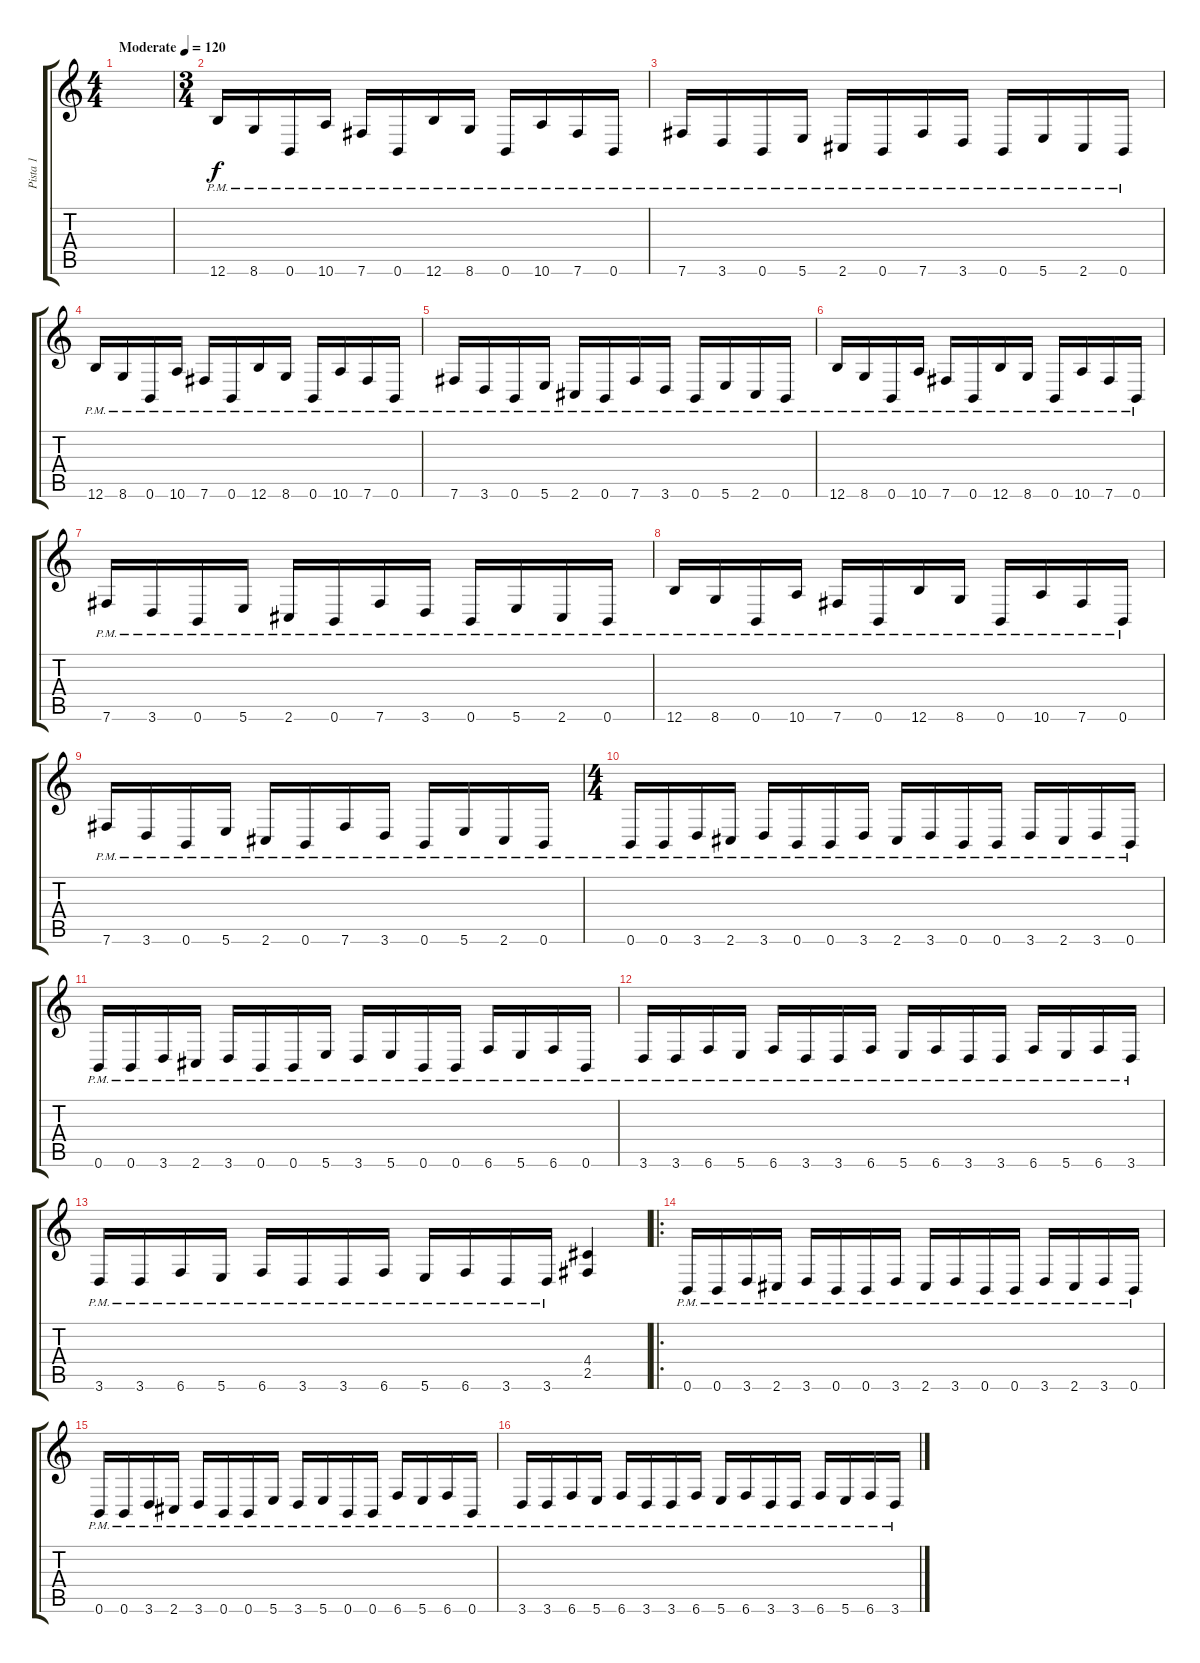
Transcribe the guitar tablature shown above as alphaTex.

\track ("Pista 1" "Pista 1") {instrument distortionguitar}
\staff {score tabs}
\tuning (B3 Gb3 D3 A2 E2 B1) {hide}
\ts (4 4)
\tempo (120 "Moderate")
\clef g2
\ks c
|
\ts (3 4)
12.6{pm}.16 8.6{pm}.16 0.6{pm}.16 10.6{pm}.16 7.6{pm}.16 0.6{pm}.16 12.6{pm}.16 8.6{pm}.16 0.6{pm}.16 10.6{pm}.16 7.6{pm}.16 0.6{pm}.16 |
7.6{pm}.16 3.6{pm}.16 0.6{pm}.16 5.6{pm}.16 2.6{pm}.16 0.6{pm}.16 7.6{pm}.16 3.6{pm}.16 0.6{pm}.16 5.6{pm}.16 2.6{pm}.16 0.6{pm}.16 |
12.6{pm}.16 8.6{pm}.16 0.6{pm}.16 10.6{pm}.16 7.6{pm}.16 0.6{pm}.16 12.6{pm}.16 8.6{pm}.16 0.6{pm}.16 10.6{pm}.16 7.6{pm}.16 0.6{pm}.16 |
7.6{pm}.16 3.6{pm}.16 0.6{pm}.16 5.6{pm}.16 2.6{pm}.16 0.6{pm}.16 7.6{pm}.16 3.6{pm}.16 0.6{pm}.16 5.6{pm}.16 2.6{pm}.16 0.6{pm}.16 |
12.6{pm}.16 8.6{pm}.16 0.6{pm}.16 10.6{pm}.16 7.6{pm}.16 0.6{pm}.16 12.6{pm}.16 8.6{pm}.16 0.6{pm}.16 10.6{pm}.16 7.6{pm}.16 0.6{pm}.16 |
7.6{pm}.16 3.6{pm}.16 0.6{pm}.16 5.6{pm}.16 2.6{pm}.16 0.6{pm}.16 7.6{pm}.16 3.6{pm}.16 0.6{pm}.16 5.6{pm}.16 2.6{pm}.16 0.6{pm}.16 |
12.6{pm}.16 8.6{pm}.16 0.6{pm}.16 10.6{pm}.16 7.6{pm}.16 0.6{pm}.16 12.6{pm}.16 8.6{pm}.16 0.6{pm}.16 10.6{pm}.16 7.6{pm}.16 0.6{pm}.16 |
7.6{pm}.16 3.6{pm}.16 0.6{pm}.16 5.6{pm}.16 2.6{pm}.16 0.6{pm}.16 7.6{pm}.16 3.6{pm}.16 0.6{pm}.16 5.6{pm}.16 2.6{pm}.16 0.6{pm}.16 |
\ts (4 4)
0.6{pm}.16 0.6{pm}.16 3.6{pm}.16 2.6{pm}.16 3.6{pm}.16 0.6{pm}.16 0.6{pm}.16 3.6{pm}.16 2.6{pm}.16 3.6{pm}.16 0.6{pm}.16 0.6{pm}.16 3.6{pm}.16 2.6{pm}.16 3.6{pm}.16 0.6{pm}.16 |
0.6{pm}.16 0.6{pm}.16 3.6{pm}.16 2.6{pm}.16 3.6{pm}.16 0.6{pm}.16 0.6{pm}.16 5.6{pm}.16 3.6{pm}.16 5.6{pm}.16 0.6{pm}.16 0.6{pm}.16 6.6{pm}.16 5.6{pm}.16 6.6{pm}.16 0.6{pm}.16 |
3.6{pm}.16 3.6{pm}.16 6.6{pm}.16 5.6{pm}.16 6.6{pm}.16 3.6{pm}.16 3.6{pm}.16 6.6{pm}.16 5.6{pm}.16 6.6{pm}.16 3.6{pm}.16 3.6{pm}.16 6.6{pm}.16 5.6{pm}.16 6.6{pm}.16 3.6{pm}.16 |
3.6{pm}.16 3.6{pm}.16 6.6{pm}.16 5.6{pm}.16 6.6{pm}.16 3.6{pm}.16 3.6{pm}.16 6.6{pm}.16 5.6{pm}.16 6.6{pm}.16 3.6{pm}.16 3.6{pm}.16 (4.4 2.5).4 |
\ro
0.6{pm}.16 0.6{pm}.16 3.6{pm}.16 2.6{pm}.16 3.6{pm}.16 0.6{pm}.16 0.6{pm}.16 3.6{pm}.16 2.6{pm}.16 3.6{pm}.16 0.6{pm}.16 0.6{pm}.16 3.6{pm}.16 2.6{pm}.16 3.6{pm}.16 0.6{pm}.16 |
0.6{pm}.16 0.6{pm}.16 3.6{pm}.16 2.6{pm}.16 3.6{pm}.16 0.6{pm}.16 0.6{pm}.16 5.6{pm}.16 3.6{pm}.16 5.6{pm}.16 0.6{pm}.16 0.6{pm}.16 6.6{pm}.16 5.6{pm}.16 6.6{pm}.16 0.6{pm}.16 |
3.6{pm}.16 3.6{pm}.16 6.6{pm}.16 5.6{pm}.16 6.6{pm}.16 3.6{pm}.16 3.6{pm}.16 6.6{pm}.16 5.6{pm}.16 6.6{pm}.16 3.6{pm}.16 3.6{pm}.16 6.6{pm}.16 5.6{pm}.16 6.6{pm}.16 3.6{pm}.16
